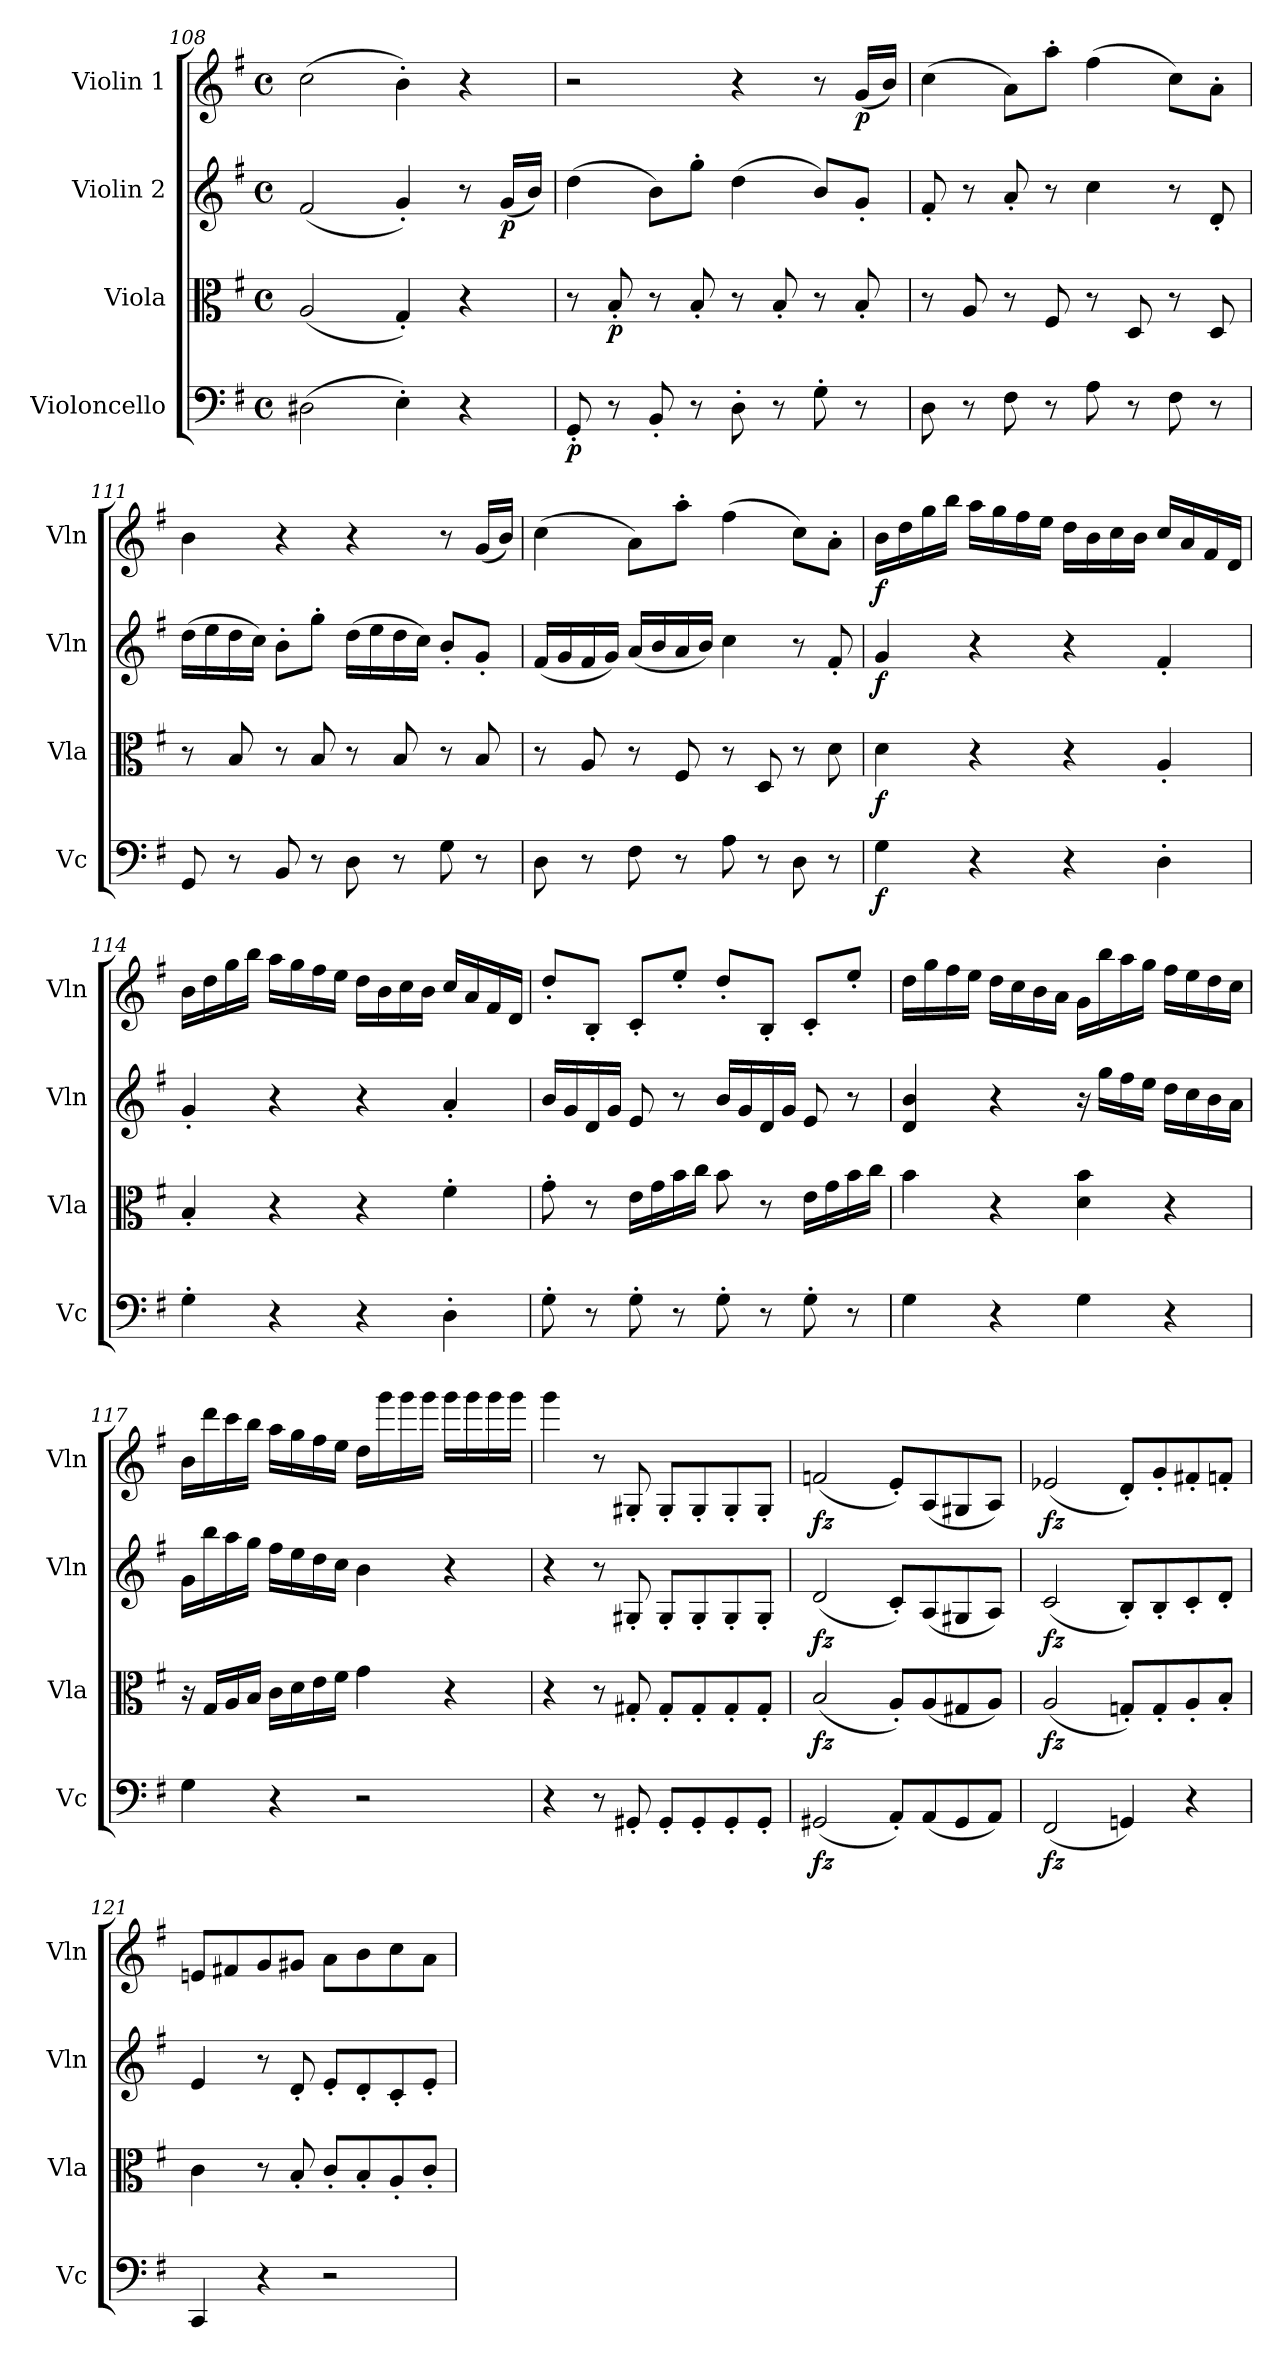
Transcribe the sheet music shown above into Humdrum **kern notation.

**kern	**dynam	**kern	**dynam	**kern	**dynam	**kern	**dynam
*part4	*part4	*part3	*part3	*part2	*part2	*part1	*part1
*staff4	*staff4	*staff3	*staff3	*staff2	*staff2	*staff1	*staff1
*I"Violoncello	*	*I"Viola	*	*I"Violin 2	*	*I"Violin 1	*
*I'Vc	*	*I'Vla	*	*I'Vln	*	*I'Vln	*
*clefF4	*	*clefC3	*	*clefG2	*	*clefG2	*
*k[f#]	*	*k[f#]	*	*k[f#]	*	*k[f#]	*
*M4/4	*	*M4/4	*	*M4/4	*	*M4/4	*
*met(c)	*	*met(c)	*	*met(c)	*	*met(c)	*
=108	=108	=108	=108	=108	=108	=108	=108
(2D#X\	.	(2A/	.	(2f#/	.	(2cc\	.
4E'\)	.	4G'/)	.	4g'/)	.	4b'\)	.
4r	.	4r	.	8r	.	4r	.
!	!	!	!	!	!LO:DY:b	!	!
.	.	.	.	(16g/LL	p	.	.
.	.	.	.	16b/JJ)	.	.	.
=109	=109	=109	=109	=109	=109	=109	=109
!	!LO:DY:b	!	!	!	!	!	!
8GG'/	p	8r	.	(4dd\	.	2r	.
!	!	!	!LO:DY:b	!	!	!	!
8r	.	8B'/	p	.	.	.	.
8BB'/	.	8r	.	8b\L)	.	.	.
8r	.	8B'/	.	8gg'\J	.	.	.
8D'\	.	8r	.	(4dd\	.	4r	.
8r	.	8B'/	.	.	.	.	.
8G'\	.	8r	.	8b/L)	.	8r	.
!	!	!	!	!	!	!	!LO:DY:b
8r	.	8B'/	.	8g'/J	.	(16g/LL	p
.	.	.	.	.	.	16b/JJ)	.
!!LO:PB:g=z
=110	=110	=110	=110	=110	=110	=110	=110
8D\	.	8r	.	8f#'/	.	(4cc\	.
8r	.	8A/	.	8r	.	.	.
8F#\	.	8r	.	8a'/	.	8a\L)	.
8r	.	8F#/	.	8r	.	8aa'\J	.
8A\	.	8r	.	4cc\	.	(4ff#\	.
8r	.	8D/	.	.	.	.	.
8F#\	.	8r	.	8r	.	8cc\L)	.
8r	.	8D/	.	8d'/	.	8a'\J	.
=111	=111	=111	=111	=111	=111	=111	=111
8GG/	.	8r	.	(16dd\LL	.	4b\	.
.	.	.	.	16ee\	.	.	.
8r	.	8B/	.	16dd\	.	.	.
.	.	.	.	16cc\JJ)	.	.	.
8BB/	.	8r	.	8b'\L	.	4r	.
8r	.	8B/	.	8gg'\J	.	.	.
8D\	.	8r	.	(16dd\LL	.	4r	.
.	.	.	.	16ee\	.	.	.
8r	.	8B/	.	16dd\	.	.	.
.	.	.	.	16cc\JJ)	.	.	.
8G\	.	8r	.	8b'/L	.	8r	.
8r	.	8B/	.	8g'/J	.	(16g/LL	.
.	.	.	.	.	.	16b/JJ)	.
=112	=112	=112	=112	=112	=112	=112	=112
8D\	.	8r	.	(16f#/LL	.	(4cc\	.
.	.	.	.	16g/	.	.	.
8r	.	8A/	.	16f#/	.	.	.
.	.	.	.	16g/JJ)	.	.	.
8F#\	.	8r	.	(16a/LL	.	8a\L)	.
.	.	.	.	16b/	.	.	.
8r	.	8F#/	.	16a/	.	8aa'\J	.
.	.	.	.	16b/JJ)	.	.	.
8A\	.	8r	.	4cc\	.	(4ff#\	.
8r	.	8D/	.	.	.	.	.
8D\	.	8r	.	8r	.	8cc\L)	.
8r	.	8d\	.	8f#'/	.	8a'\J	.
!!LO:LB:g=z
=113	=113	=113	=113	=113	=113	=113	=113
!	!LO:DY:b	!	!LO:DY:b	!	!LO:DY:b	!	!LO:DY:b
4G\	f	4d\	f	4g/	f	16b\LL	f
.	.	.	.	.	.	16dd\	.
.	.	.	.	.	.	16gg\	.
.	.	.	.	.	.	16bb\JJ	.
4r	.	4r	.	4r	.	16aa\LL	.
.	.	.	.	.	.	16gg\	.
.	.	.	.	.	.	16ff#\	.
.	.	.	.	.	.	16ee\JJ	.
4r	.	4r	.	4r	.	16dd\LL	.
.	.	.	.	.	.	16b\	.
.	.	.	.	.	.	16cc\	.
.	.	.	.	.	.	16b\JJ	.
4D'\	.	4A'/	.	4f#'/	.	16cc/LL	.
.	.	.	.	.	.	16a/	.
.	.	.	.	.	.	16f#/	.
.	.	.	.	.	.	16d/JJ	.
!!LO:LB:g=z
=114	=114	=114	=114	=114	=114	=114	=114
4G'\	.	4B'/	.	4g'/	.	16b\LL	.
.	.	.	.	.	.	16dd\	.
.	.	.	.	.	.	16gg\	.
.	.	.	.	.	.	16bb\JJ	.
4r	.	4r	.	4r	.	16aa\LL	.
.	.	.	.	.	.	16gg\	.
.	.	.	.	.	.	16ff#\	.
.	.	.	.	.	.	16ee\JJ	.
4r	.	4r	.	4r	.	16dd\LL	.
.	.	.	.	.	.	16b\	.
.	.	.	.	.	.	16cc\	.
.	.	.	.	.	.	16b\JJ	.
4D'\	.	4f#'\	.	4a'/	.	16cc/LL	.
.	.	.	.	.	.	16a/	.
.	.	.	.	.	.	16f#/	.
.	.	.	.	.	.	16d/JJ	.
=115	=115	=115	=115	=115	=115	=115	=115
8G'\	.	8g'\	.	16b/LL	.	8dd'/L	.
.	.	.	.	16g/	.	.	.
8r	.	8r	.	16d/	.	8B'/J	.
.	.	.	.	16g/JJ	.	.	.
8G'\	.	16e\LL	.	8e/	.	8c'/L	.
.	.	16g\	.	.	.	.	.
8r	.	16b\	.	8r	.	8ee'/J	.
.	.	16cc\JJ	.	.	.	.	.
8G'\	.	8b\	.	16b/LL	.	8dd'/L	.
.	.	.	.	16g/	.	.	.
8r	.	8r	.	16d/	.	8B'/J	.
.	.	.	.	16g/JJ	.	.	.
8G'\	.	16e\LL	.	8e/	.	8c'/L	.
.	.	16g\	.	.	.	.	.
8r	.	16b\	.	8r	.	8ee'/J	.
.	.	16cc\JJ	.	.	.	.	.
!!LO:LB:g=z
=116	=116	=116	=116	=116	=116	=116	=116
4G\	.	4b\	.	4d/ 4b/	.	16dd\LL	.
.	.	.	.	.	.	16gg\	.
.	.	.	.	.	.	16ff#\	.
.	.	.	.	.	.	16ee\JJ	.
4r	.	4r	.	4r	.	16dd\LL	.
.	.	.	.	.	.	16cc\	.
.	.	.	.	.	.	16b\	.
.	.	.	.	.	.	16a\JJ	.
4G\	.	4d\ 4b\	.	16r	.	16g\LL	.
.	.	.	.	16gg\LL	.	16bb\	.
.	.	.	.	16ff#\	.	16aa\	.
.	.	.	.	16ee\JJ	.	16gg\JJ	.
4r	.	4r	.	16dd\LL	.	16ff#\LL	.
.	.	.	.	16cc\	.	16ee\	.
.	.	.	.	16b\	.	16dd\	.
.	.	.	.	16a\JJ	.	16cc\JJ	.
!!LO:LB:g=z
=117	=117	=117	=117	=117	=117	=117	=117
4G\	.	16r	.	16g\LL	.	16b\LL	.
.	.	16G/LL	.	16bb\	.	16ddd\	.
.	.	16A/	.	16aa\	.	16ccc\	.
.	.	16B/JJ	.	16gg\JJ	.	16bb\JJ	.
4r	.	16c\LL	.	16ff#\LL	.	16aa\LL	.
.	.	16d\	.	16ee\	.	16gg\	.
.	.	16e\	.	16dd\	.	16ff#\	.
.	.	16f#\JJ	.	16cc\JJ	.	16ee\JJ	.
2r	.	4g\	.	4b\	.	16dd\LL	.
.	.	.	.	.	.	16ggg\	.
.	.	.	.	.	.	16ggg\	.
.	.	.	.	.	.	16ggg\JJ	.
.	.	4r	.	4r	.	16ggg\LL	.
.	.	.	.	.	.	16ggg\	.
.	.	.	.	.	.	16ggg\	.
.	.	.	.	.	.	16ggg\JJ	.
=118	=118	=118	=118	=118	=118	=118	=118
4r	.	4r	.	4r	.	4ggg\	.
8r	.	8r	.	8r	.	8r	.
8GG#X'/	.	8G#X'/	.	8G#X'/	.	8G#X'/	.
8GG#'/L	.	8G#'/L	.	8G#'/L	.	8G#'/L	.
8GG#'/	.	8G#'/	.	8G#'/	.	8G#'/	.
8GG#'/	.	8G#'/	.	8G#'/	.	8G#'/	.
8GG#'/J	.	8G#'/J	.	8G#'/J	.	8G#'/J	.
=119	=119	=119	=119	=119	=119	=119	=119
!	!LO:DY:b	!	!LO:DY:b	!	!LO:DY:b	!	!LO:DY:b
(2GG#X/	fz	(2B/	fz	(2d/	fz	(2fn/	fz
8AA'/L)	.	8A'/L)	.	8c'/L)	.	8e'/L)	.
(8AA/	.	(8A/	.	(8A/	.	(8A/	.
8GG#/	.	8G#X/	.	8G#X/	.	8G#X/	.
8AA/J)	.	8A/J)	.	8A/J)	.	8A/J)	.
=120	=120	=120	=120	=120	=120	=120	=120
!	!LO:DY:b	!	!LO:DY:b	!	!LO:DY:b	!	!LO:DY:b
(2FF#/	fz	(2A/	fz	(2c/	fz	(2e-X/	fz
4GGn/)	.	8Gn'/L)	.	8B'/L)	.	8d'/L)	.
.	.	8G'/	.	8B'/	.	8g'/	.
4r	.	8A'/	.	8c'/	.	8f#X'/	.
.	.	8B'/J	.	8d'/J	.	8fn'/J	.
!!LO:PB:g=z
=121	=121	=121	=121	=121	=121	=121	=121
4CC/	.	4c\	.	4e/	.	8en/L	.
.	.	.	.	.	.	8f#X/	.
4r	.	8r	.	8r	.	8g/	.
.	.	8B'/	.	8d'/	.	8g#X/J	.
2r	.	8c'/L	.	8e'/L	.	8a\L	.
.	.	8B'/	.	8d'/	.	8b\	.
.	.	8A'/	.	8c'/	.	8cc\	.
.	.	8c'/J	.	8e'/J	.	8a\J	.
=	=	=	=	=	=	=	=
*-	*-	*-	*-	*-	*-	*-	*-
